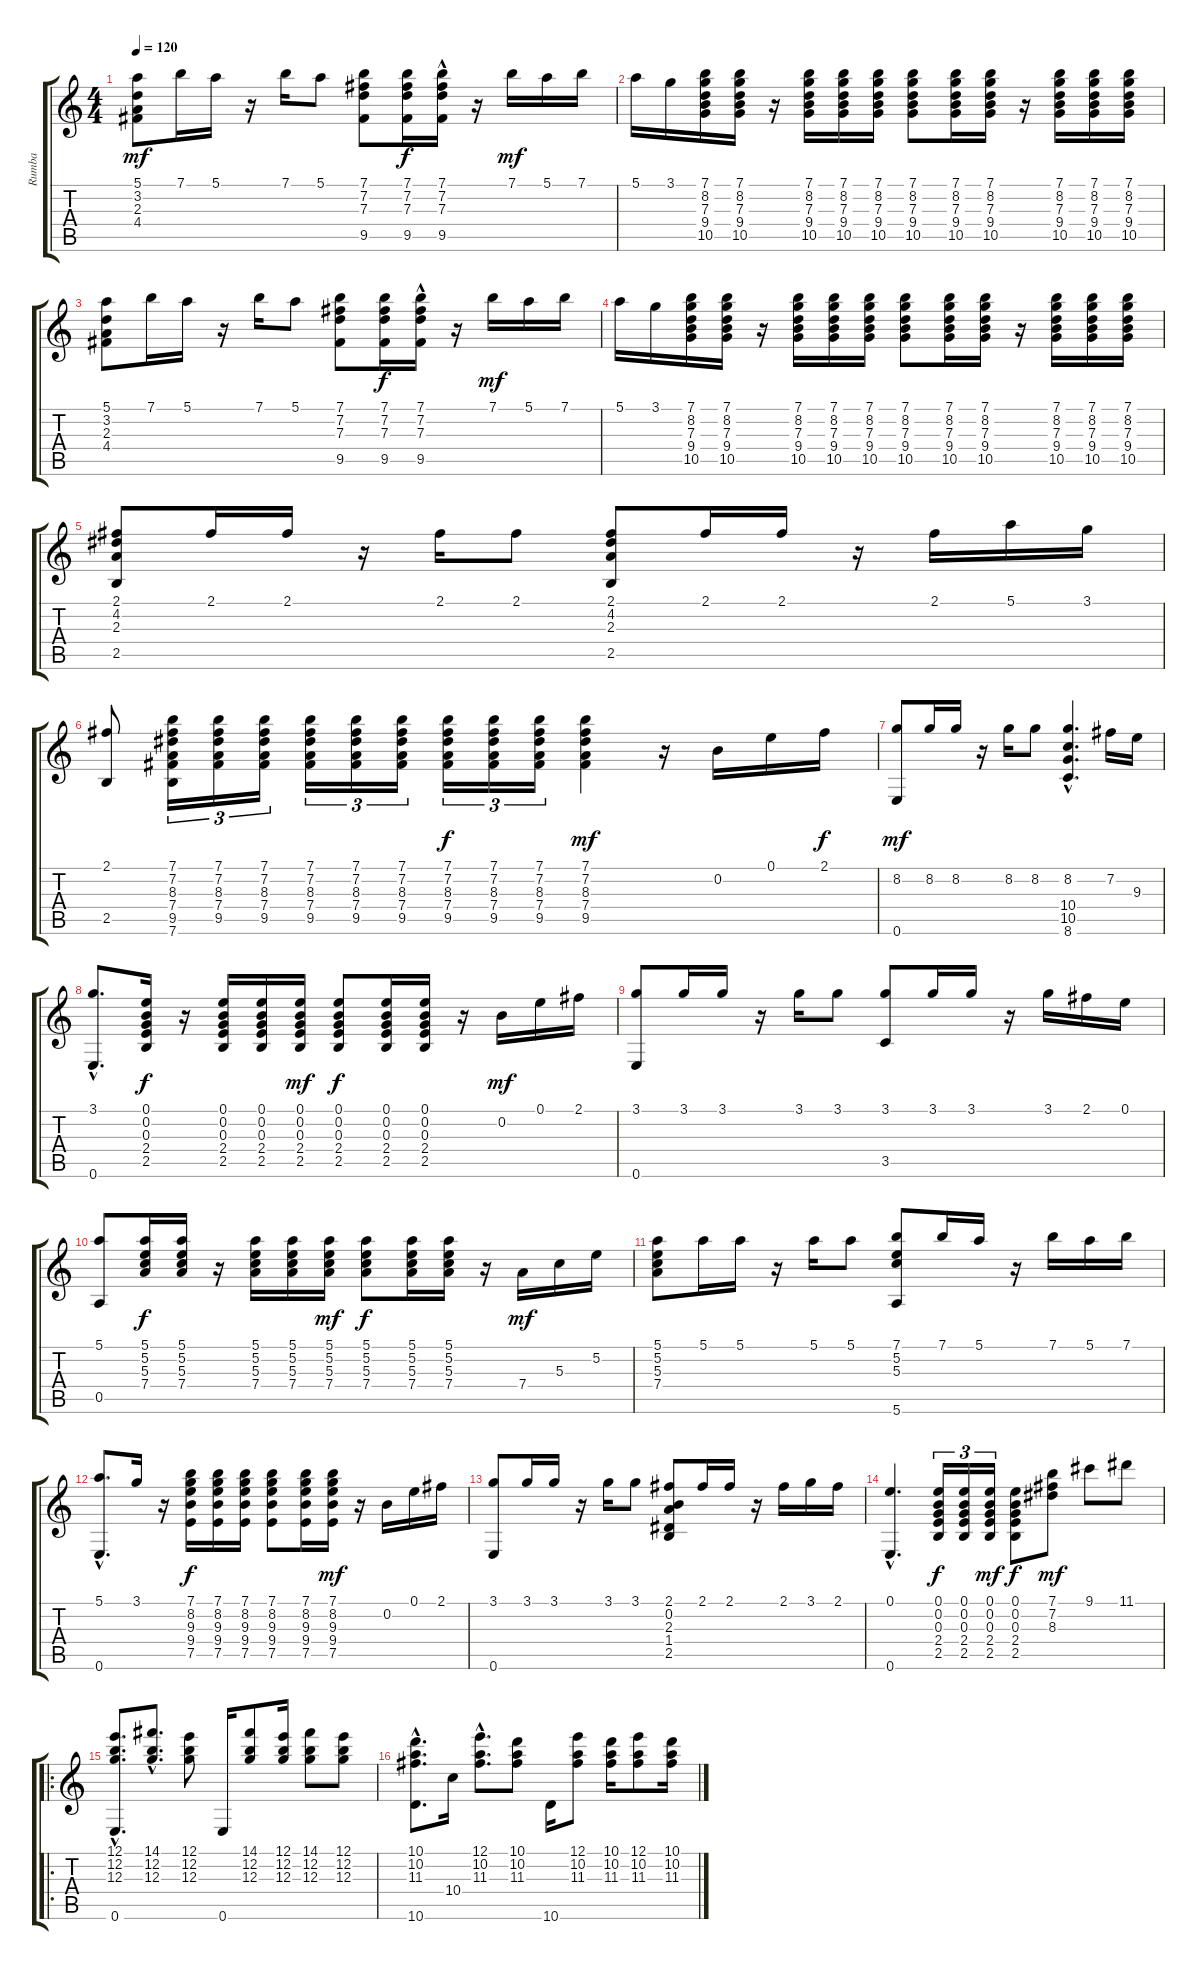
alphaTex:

\track ("Rumba" "Rumba") {instrument acousticguitarnylon}
\staff {score tabs}
\tuning (E4 B3 G3 D3 A2 E2) {hide}
\ts (4 4)
\tempo 120
\clef g2
\ks c
(5.1 3.2 2.3 4.4).8{dy mf} 7.1.16 5.1.16 r.16 7.1.16 5.1.8 (7.1 7.2 7.3 9.5).8 (7.1 7.2 7.3 9.5).16{dy f} (7.1 7.2 7.3 9.5{hac}).16 r.16 7.1.16{dy mf} 5.1.16 7.1.16 |
5.1.16 3.1.16 (7.1 8.2 7.3 9.4 10.5).16 (7.1 8.2 7.3 9.4 10.5).16 r.16 (7.1 8.2 7.3 9.4 10.5).16 (7.1 8.2 7.3 9.4 10.5).16 (7.1 8.2 7.3 9.4 10.5).16 (7.1 8.2 7.3 9.4 10.5).8 (7.1 8.2 7.3 9.4 10.5).16 (7.1 8.2 7.3 9.4 10.5).16 r.16 (7.1 8.2 7.3 9.4 10.5).16 (7.1 8.2 7.3 9.4 10.5).16 (7.1 8.2 7.3 9.4 10.5).16 |
(5.1 3.2 2.3 4.4).8 7.1.16 5.1.16 r.16 7.1.16 5.1.8 (7.1 7.2 7.3 9.5).8 (7.1 7.2 7.3 9.5).16{dy f} (7.1 7.2 7.3 9.5{hac}).16 r.16 7.1.16{dy mf} 5.1.16 7.1.16 |
5.1.16 3.1.16 (7.1 8.2 7.3 9.4 10.5).16 (7.1 8.2 7.3 9.4 10.5).16 r.16 (7.1 8.2 7.3 9.4 10.5).16 (7.1 8.2 7.3 9.4 10.5).16 (7.1 8.2 7.3 9.4 10.5).16 (7.1 8.2 7.3 9.4 10.5).8 (7.1 8.2 7.3 9.4 10.5).16 (7.1 8.2 7.3 9.4 10.5).16 r.16 (7.1 8.2 7.3 9.4 10.5).16 (7.1 8.2 7.3 9.4 10.5).16 (7.1 8.2 7.3 9.4 10.5).16 |
(2.1 4.2 2.3 2.5).8 2.1.16 2.1.16 r.16 2.1.16 2.1.8 (2.1 4.2 2.3 2.5).8 2.1.16 2.1.16 r.16 2.1.16 5.1.16 3.1.16 |
(2.1 2.5).8 (7.1 7.2 8.3 7.4 9.5 7.6).16{tu (3 2)} (7.1 7.2 8.3 7.4 9.5).16{tu (3 2)} (7.1 7.2 8.3 7.4 9.5).16{tu (3 2)} (7.1 7.2 8.3 7.4 9.5).16{tu (3 2)} (7.1 7.2 8.3 7.4 9.5).16{tu (3 2)} (7.1 7.2 8.3 7.4 9.5).16{tu (3 2)} (7.1 7.2 8.3 7.4 9.5).16{tu (3 2) dy f} (7.1 7.2 8.3 7.4 9.5).16{tu (3 2)} (7.1 7.2 8.3 7.4 9.5).16{tu (3 2)} (7.1 7.2 8.3 7.4 9.5).4{dy mf} r.16 0.2.16 0.1.16 2.1.16{dy f} |
(8.2 0.6).8{dy mf} 8.2.16 8.2.16 r.16 8.2.16 8.2.8 (8.2{hac} 10.4{hac} 10.5{hac} 8.6{hac}).4{d} 7.2.16 9.3.16 |
(3.1{hac} 0.6).8{d} (0.1 0.2 0.3 2.4 2.5).16{dy f} r.16 (0.1 0.2 0.3 2.4 2.5).16 (0.1 0.2 0.3 2.4 2.5).16 (0.1 0.2 0.3 2.4 2.5).16{dy mf} (0.1 0.2 0.3 2.4 2.5).8{dy f} (0.1 0.2 0.3 2.4 2.5).16 (0.1 0.2 0.3 2.4 2.5).16 r.16 0.2.16{dy mf} 0.1.16 2.1.16 |
(3.1 0.6).8 3.1.16 3.1.16 r.16 3.1.16 3.1.8 (3.1 3.5).8 3.1.16 3.1.16 r.16 3.1.16 2.1.16 0.1.16 |
(5.1 0.5).8 (5.1 5.2 5.3 7.4).16{dy f} (5.1 5.2 5.3 7.4).16 r.16 (5.1 5.2 5.3 7.4).16 (5.1 5.2 5.3 7.4).16 (5.1 5.2 5.3 7.4).16{dy mf} (5.1 5.2 5.3 7.4).8{dy f} (5.1 5.2 5.3 7.4).16 (5.1 5.2 5.3 7.4).16 r.16 7.4.16{dy mf} 5.3.16 5.2.16 |
(5.1 5.2 5.3 7.4).8 5.1.16 5.1.16 r.16 5.1.16 5.1.8 (7.1 5.2 5.3 5.6).8 7.1.16 5.1.16 r.16 7.1.16 5.1.16 7.1.16 |
(5.1{hac} 0.6).8{d} 3.1.16 r.16 (7.1 8.2 9.3 9.4 7.5).16{dy f} (7.1 8.2 9.3 9.4 7.5).16 (7.1 8.2 9.3 9.4 7.5).16 (7.1 8.2 9.3 9.4 7.5).8 (7.1 8.2 9.3 9.4 7.5).16 (7.1 8.2 9.3 9.4 7.5).16{dy mf} r.16 0.2.16 0.1.16 2.1.16 |
(3.1 0.6).8 3.1.16 3.1.16 r.16 3.1.16 3.1.8 (2.1 0.2 2.3 1.4 2.5).8 2.1.16 2.1.16 r.16 2.1.16 3.1.16 2.1.16 |
(0.1{hac} 0.6{hac}).4{d} (0.1 0.2 0.3 2.4 2.5).16{tu (3 2) dy f} (0.1 0.2 0.3 2.4 2.5).16{tu (3 2)} (0.1 0.2 0.3 2.4 2.5).16{tu (3 2) dy mf} (0.1 0.2 0.3 2.4 2.5).8{dy f} (7.1 7.2 8.3).8{dy mf} 9.1.8 11.1.8 |
\ro
(12.1{hac} 12.2{hac} 12.3{hac} 0.6{hac}).8{d} (14.1{hac} 12.2{hac} 12.3{hac}).8{d} (12.1 12.2 12.3).8 0.6.16 (14.1 12.2 12.3).8 (12.1 12.2 12.3).16 (14.1 12.2 12.3).8 (12.1 12.2 12.3).8 |
(10.1{hac} 10.2{hac} 11.3{hac} 10.6{hac}).8{d} 10.4.16 (12.1{hac} 10.2{hac} 11.3{hac}).8{d} (10.1 10.2 11.3).8 10.6.16 (12.1 10.2 11.3).8 (10.1 10.2 11.3).16 (12.1 10.2 11.3).8 (10.1 10.2 11.3).16
